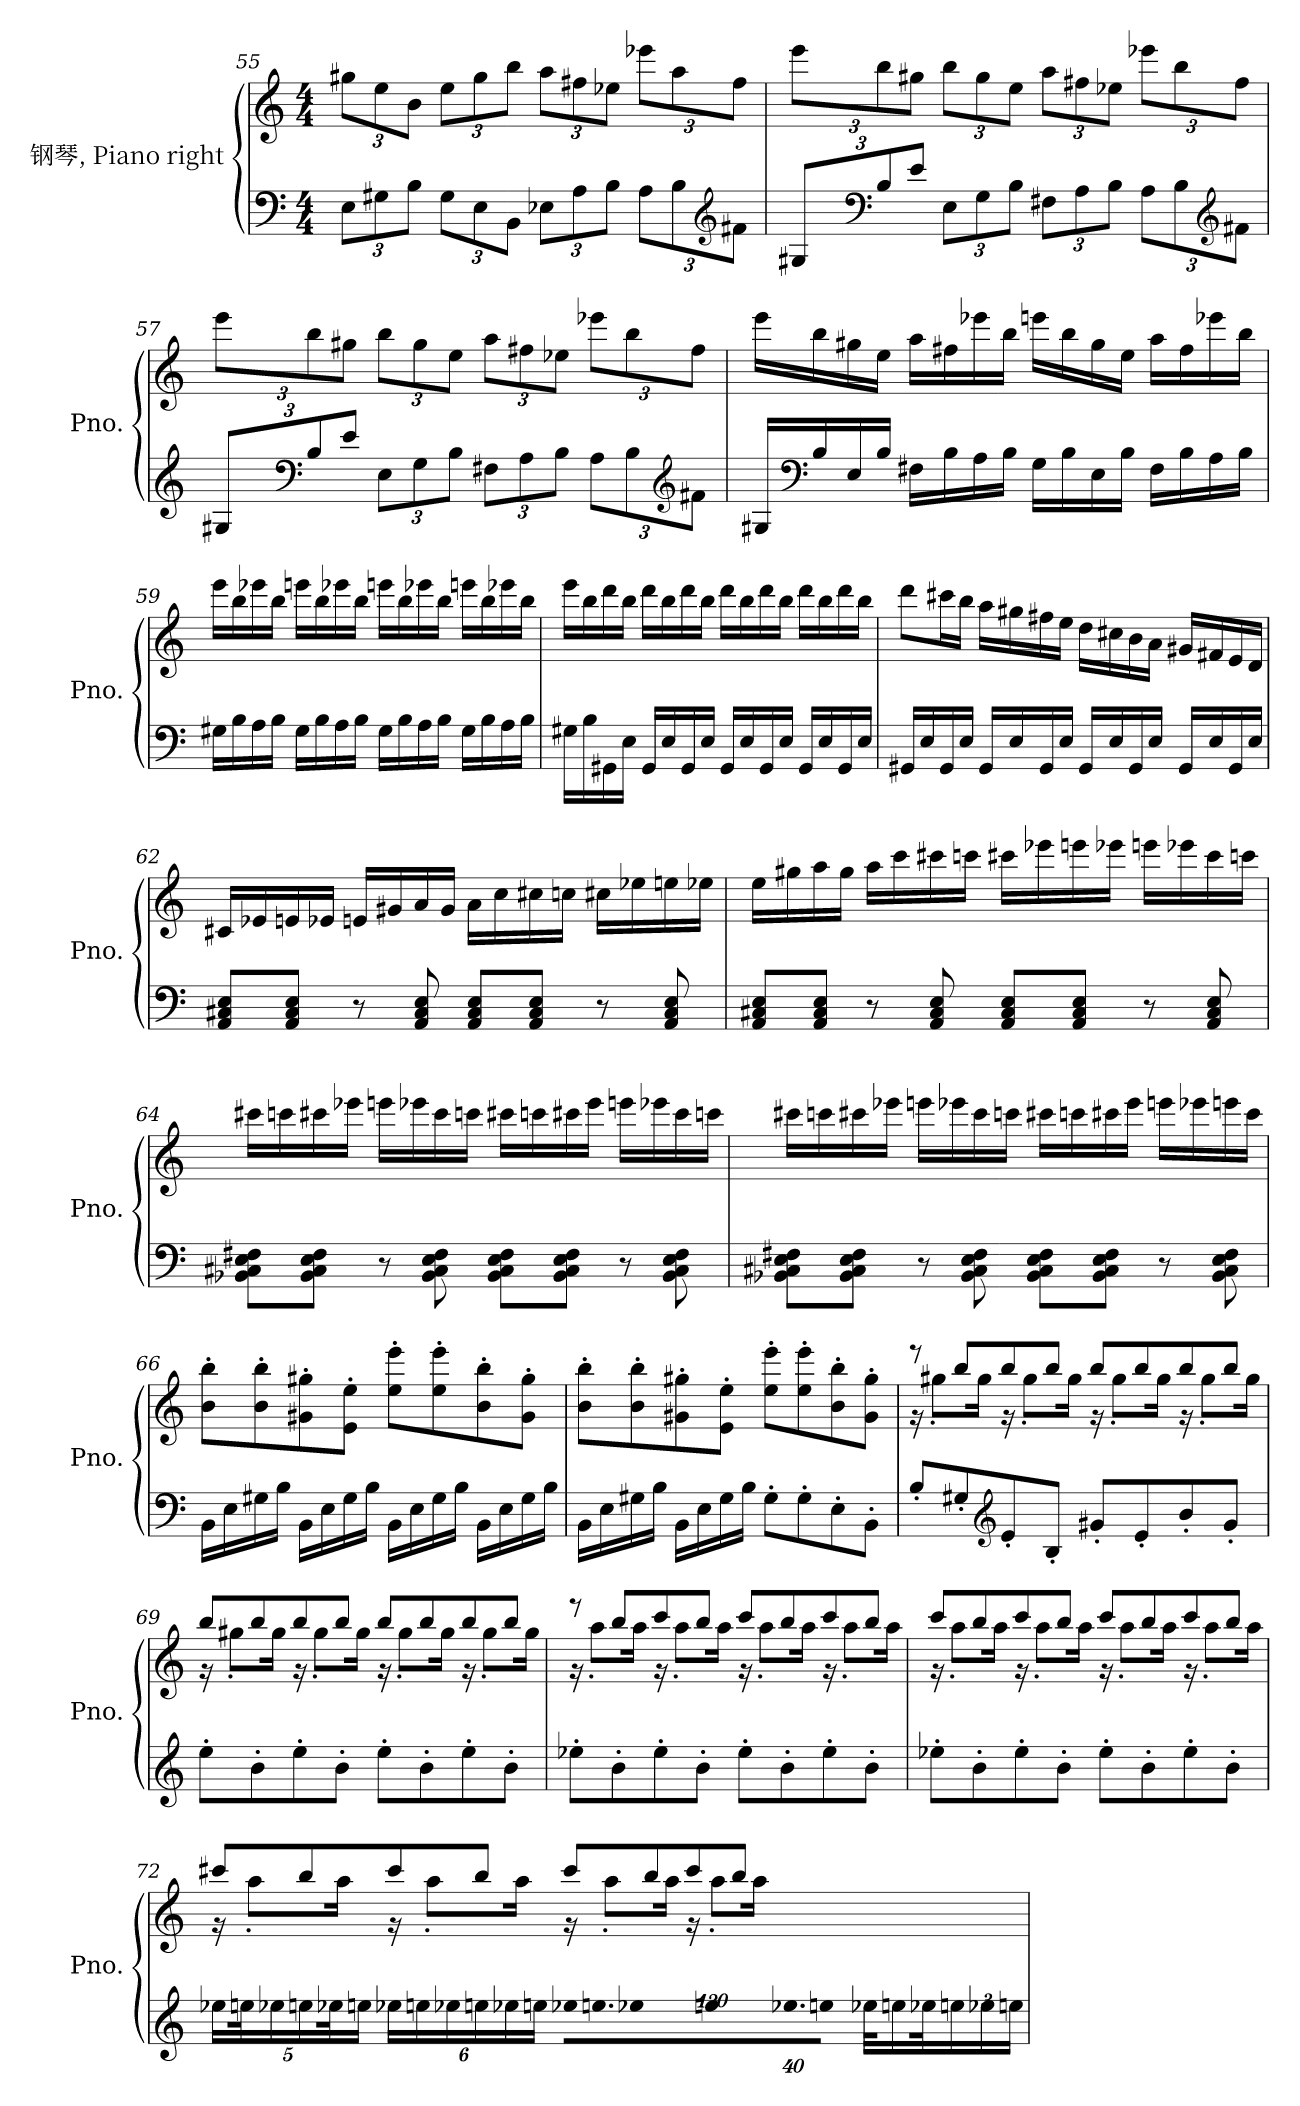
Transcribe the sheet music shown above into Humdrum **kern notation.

**kern	**kern
*part1	*part1
*staff2	*staff1
*I"钢琴, Piano right	*
*I'Pno.	*
!!LO:LB:g=z
*clefF4	*clefG2
*k[]	*k[]
*M4/4	*M4/4
*MM141	*MM141
*Xbrackettup	*Xbrackettup
=55	=55
12E\L	12gg#X\L
12G#X\	12ee\
12B\J	12b\J
12G#\L	12ee\L
12E\	12gg#\
*	*MM129
12BB\J	12bb\J
*	*MM141
12E-X\L	12aa\L
12A\	12ff#X\
*	*MM130
12B\J	12ee-X\J
*	*MM141
12A\L	12eee-X\L
12B\	12aa\
*clefG2	*
12f#X\J	12ff#\J
=56	=56
*	*MM142
12G#X/L	12eee\L
*clefF4	*
12B/	12bb\
12e/J	12gg#X\J
12E\L	12bb\L
12G#\	12gg#\
*	*MM137
12B\J	12ee\J
*	*MM142
12F#X\L	12aa\L
12A\	12ff#X\
12B\J	12ee-X\J
12A\L	12eee-X\L
12B\	12bb\
*clefG2	*
*	*MM129
12f#X\J	12ff#\J
!!LO:LB:g=z
=57	=57
*	*MM143
12G#X/L	12eee\L
*clefF4	*
12B/	12bb\
12e/J	12gg#X\J
12E\L	12bb\L
12G#\	12gg#\
*	*MM136
12B\J	12ee\J
*	*MM143
12F#X\L	12aa\L
12A\	12ff#X\
12B\J	12ee-X\J
12A\L	12eee-X\L
12B\	12bb\
*clefG2	*
*	*MM129
12f#X\J	12ff#\J
=58	=58
*	*MM145
16G#X/LL	16eee\LL
*clefF4	*
16B/	16bb\
16E/	16gg#X\
16B/JJ	16ee\JJ
16F#X\LL	16aa\LL
16B\	16ff#X\
16A\	16eee-X\
16B\JJ	16bb\JJ
16G#\LL	16eeen\LL
16B\	16bb\
16E\	16gg#\
16B\JJ	16ee\JJ
16F#\LL	16aa\LL
16B\	16ff#\
16A\	16eee-X\
*	*MM137
16B\JJ	16bb\JJ
!!LO:PB:g=z
=59	=59
16G#X\LL	16eee\LL
16B\	16bb\
16A\	16eee-X\
16B\JJ	16bb\JJ
16G#\LL	16eeen\LL
16B\	16bb\
16A\	16eee-X\
16B\JJ	16bb\JJ
*	*MM152
16G#\LL	16eeen\LL
16B\	16bb\
16A\	16eee-X\
16B\JJ	16bb\JJ
16G#\LL	16eeen\LL
16B\	16bb\
16A\	16eee-X\
*	*MM138
16B\JJ	16bb\JJ
=60	=60
*	*MM152
16G#X\LL	16eee\LL
16B\	16bb\
16GG#X\	16ddd\
16E\JJ	16bb\JJ
16GG#/LL	16ddd\LL
16E/	16bb\
16GG#/	16ddd\
16E/JJ	16bb\JJ
16GG#/LL	16ddd\LL
16E/	16bb\
16GG#/	16ddd\
16E/JJ	16bb\JJ
16GG#/LL	16ddd\LL
16E/	16bb\
16GG#/	16ddd\
*	*MM148
16E/JJ	16bb\JJ
!!LO:LB:g=z
=61	=61
*	*MM158
16GG#X/LL	8ddd\L
16E/	.
16GG#/	16ccc#X\L
16E/JJ	16bb\JJ
16GG#/LL	16aa\LL
16E/	16gg#X\
16GG#/	16ff#X\
16E/JJ	16ee\JJ
16GG#/LL	16dd\LL
16E/	16cc#X\
16GG#/	16b\
16E/JJ	16a\JJ
16GG#/LL	16g#X/LL
16E/	16f#X/
16GG#/	16e/
16E/JJ	16d/JJ
=62	=62
*	*MM162
8AA/ 8C#X/ 8E/L	16c#X/LL
.	16e-X/
8AA/ 8C#/ 8E/J	16en/
.	16e-X/JJ
8r	16en/LL
*	*MM162
.	16g#X/
*	*MM153
8AA/ 8C#/ 8E/	16a/
.	16g#/JJ
*	*MM160
8AA/ 8C#/ 8E/L	16a\LL
*	*MM163
.	16cc\
8AA/ 8C#/ 8E/J	16cc#X\
*	*MM163
.	16ccn\JJ
*	*MM160
8r	16cc#X\LL
*	*MM161
.	16ee-X\
*	*MM154
8AA/ 8C#/ 8E/	16een\
.	16ee-X\JJ
!!LO:LB:g=z
=63	=63
*	*MM160
8AA/ 8C#X/ 8E/L	16ee\LL
.	16gg#X\
*	*MM161
8AA/ 8C#/ 8E/J	16aa\
*	*MM161
.	16gg#\JJ
*	*MM161
8r	16aa\LL
*	*MM160
.	16ccc\
*	*MM155
8AA/ 8C#/ 8E/	16ccc#X\
.	16cccn\JJ
*	*MM160
8AA/ 8C#/ 8E/L	16ccc#X\LL
*	*MM163
.	16eee-X\
*	*MM160
8AA/ 8C#/ 8E/J	16eeen\
.	16eee-X\JJ
*	*MM159
8r	16eeen\LL
.	16eee-X\
*	*MM149
8AA/ 8C#/ 8E/	16ccc#\
.	16cccn\JJ
!!LO:LB:g=z
=64	=64
8BB-X\ 8C#X\ 8E\ 8F#X\L	16ccc#X\LL
.	16cccn\
8BB-\ 8C#\ 8E\ 8F#\J	16ccc#X\
.	16eee-X\JJ
8r	16eeen\LL
.	16eee-X\
*	*MM155
8BB-\ 8C#\ 8E\ 8F#\	16ccc#\
.	16cccn\JJ
*	*MM160
8BB-\ 8C#\ 8E\ 8F#\L	16ccc#X\LL
.	16cccn\
8BB-\ 8C#\ 8E\ 8F#\J	16ccc#X\
*	*MM161
.	16eee-\JJ
*	*MM159
8r	16eeen\LL
*	*MM160
.	16eee-X\
*	*MM155
8BB-\ 8C#\ 8E\ 8F#\	16ccc#\
.	16cccn\JJ
!!LO:LB:g=z
=65	=65
*	*MM160
8BB-X\ 8C#X\ 8E\ 8F#X\L	16ccc#X\LL
.	16cccn\
8BB-\ 8C#\ 8E\ 8F#\J	16ccc#X\
.	16eee-X\JJ
8r	16eeen\LL
.	16eee-X\
*	*MM155
8BB-\ 8C#\ 8E\ 8F#\	16ccc#\
.	16cccn\JJ
*	*MM160
8BB-\ 8C#\ 8E\ 8F#\L	16ccc#X\LL
.	16cccn\
*	*MM160
8BB-\ 8C#\ 8E\ 8F#\J	16ccc#X\
.	16eee-\JJ
8r	16eeen\LL
.	16eee-X\
*	*MM155
8BB-\ 8C#\ 8E\ 8F#\	16eeen\
.	16ccc#\JJ
=66	=66
*	*MM160
16BB\LL	8b\' 8bb\'L
16E\	.
16G#X\	8b\' 8bb\'
16B\JJ	.
*	*MM158
16BB\LL	8g#X\' 8gg#X\'
16E\	.
16G#\	8e\' 8ee\'J
16B\JJ	.
*	*MM160
16BB\LL	8ee\' 8eee\'L
16E\	.
16G#\	8ee\' 8eee\'
16B\JJ	.
*	*MM157
16BB\LL	8b\' 8bb\'
16E\	.
16G#\	8g#\' 8gg#\'J
16B\JJ	.
!!LO:LB:g=z
=67	=67
16BB\LL	8b\' 8bb\'L
16E\	.
16G#X\	8b\' 8bb\'
16B\JJ	.
*	*MM159
16BB\LL	8g#X\' 8gg#X\'
16E\	.
16G#\	8e\' 8ee\'J
16B\JJ	.
*	*MM160
8G#'\L	8ee\' 8eee\'L
8G#'\	8ee\' 8eee\'
*	*MM158
8E'\	8b\' 8bb\'
8BB'\J	8g#\' 8gg#\'J
=68	=68
*	*MM160
*	*^
8B'/L	8r	16r
.	.	8gg#X'\L
8G#X'/	8bb/L	.
.	.	16gg#\Jk
*clefG2	*	*
8e'/	8bb/	16r
.	.	8gg#'\L
8B'/J	8bb/J	.
.	.	16gg#\Jk
*	*MM162	*
8g#X'/L	8bb/L	16r
.	.	8gg#'\L
8e'/	8bb/	.
.	.	16gg#\Jk
8b'/	8bb/	16r
.	.	8gg#'\L
8g#'/J	8bb/J	.
.	.	16gg#\Jk
!!LO:PB:g=z	!!
=69	=69	=69
8ee'\L	8bb/L	16r
.	.	8gg#X'\L
8b'\	8bb/	.
.	.	16gg#\Jk
8ee'\	8bb/	16r
.	.	8gg#'\L
8b'\J	8bb/J	.
.	.	16gg#\Jk
8ee'\L	8bb/L	16r
.	.	8gg#'\L
8b'\	8bb/	.
.	.	16gg#\Jk
8ee'\	8bb/	16r
.	.	8gg#'\L
8b'\J	8bb/J	.
.	.	16gg#\Jk
=70	=70	=70
8ee-X'\L	8r	16r
.	.	8aa'\L
8b'\	8bb/L	.
.	.	16aa\Jk
8ee-'\	8ccc/	16r
.	.	8aa'\L
8b'\J	8bb/J	.
.	.	16aa\Jk
8ee-'\L	8ccc/L	16r
.	.	8aa'\L
*	*MM162	*
8b'\	8bb/	.
*	*MM163	*
.	.	16aa\Jk
8ee-'\	8ccc/	16r
.	.	8aa'\L
8b'\J	8bb/J	.
.	.	16aa\Jk
!!LO:LB:g=z	!!
=71	=71	=71
8ee-X'\L	8ccc/L	16r
*	*MM160	*
.	.	8aa'\L
*	*MM164	*
8b'\	8bb/	.
.	.	16aa\Jk
8ee-'\	8ccc/	16r
.	.	8aa'\L
8b'\J	8bb/J	.
.	.	16aa\Jk
*	*MM161	*
8ee-'\L	8ccc/L	16r
.	.	8aa'\L
8b'\	8bb/	.
.	.	16aa\Jk
8ee-'\	8ccc/	16r
.	.	8aa'\L
8b'\J	8bb/J	.
*	*MM158	*
.	.	16aa\Jk
!!LO:LB:g=z	!!
=72	=72	=72
20ee-X\LL	8ccc#X/L	16r
40een\K	.	.
*	*MM161	*
.	.	8aa'\L
20ee-X\	.	.
*	*MM160	*
20een\	8bb/	.
40ee-X\K	.	.
*	*MM158	*
.	.	16aa\Jk
20een\JJ	.	.
24ee-X\LL	8ccc#/	16r
24een\	.	.
.	.	8aa'\L
24ee-X\	.	.
24een\	8bb/J	.
24ee-X\	.	.
.	.	16aa\Jk
24een\JJ	.	.
!LO:N:vis=32	!	!
640%23ee-X\LLL	8ccc#/L	16r
!LO:N:vis=32.	!	!
1920%103een\	.	.
.	.	8aa'\L
!LO:N:vis=32	!	!
640%23ee-X\	.	.
.	8bb/	.
!LO:N:vis=32	!	!
640%23een\	.	.
!LO:N:vis=32.	!	!
1920%103ee-X\	.	.
.	.	16aa\Jk
!LO:N:vis=32	!	!
640%23een\JJJ	.	.
.	8ccc#/	16r
32ee-X\KLL	.	.
16een\	.	.
.	.	8aa'\L
32ee-X\K	.	.
.	8bb/J	.
24een\	.	.
24ee-X\	.	.
*	*MM163	*
.	.	16aa\Jk
24een\JJ	.	.
.	960ryy	960ryy
*	*v	*v
=	=
*-	*-
